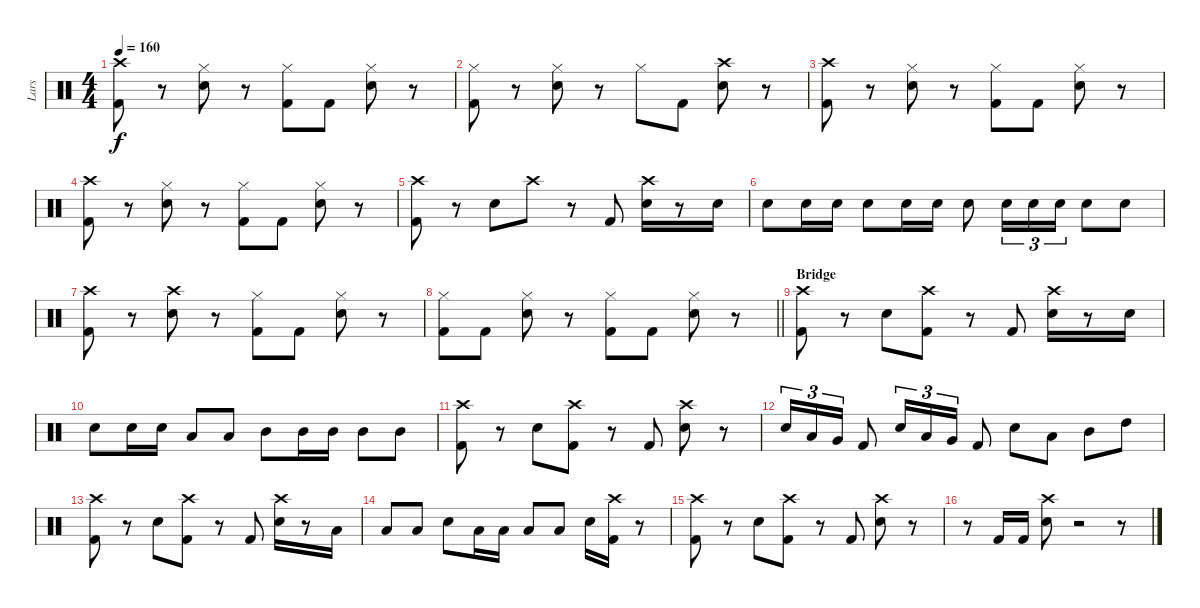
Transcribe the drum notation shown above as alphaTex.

\track ("Lars" "Lars") {instrument percussion}
\staff {score}
\articulation defaults
\ts (4 4)
\tempo 160
\clef neutral
\ks c
("Kick (hit) 2" "Crash high (hit)").8{dy f} r.8 ("Hi-Hat (closed)" "Snare (hit) 2").8 r.8 ("Hi-Hat (closed)" "Kick (hit) 2").8 "Kick (hit) 2".8 ("Snare (hit) 2" "Hi-Hat (closed)").8 r.8 |
("Kick (hit) 2" "Hi-Hat (closed)").8 r.8 ("Snare (hit) 2" "Hi-Hat (closed)").8 r.8 "Hi-Hat (closed)".8 "Kick (hit) 2".8 ("Crash high (hit)" "Snare (hit) 2").8 r.8 |
("Kick (hit) 2" "Crash high (hit)").8 r.8 ("Hi-Hat (closed)" "Snare (hit) 2").8 r.8 ("Hi-Hat (closed)" "Kick (hit) 2").8 "Kick (hit) 2".8 ("Snare (hit) 2" "Hi-Hat (closed)").8 r.8 |
("Kick (hit) 2" "Crash high (hit)").8 r.8 ("Hi-Hat (closed)" "Snare (hit) 2").8 r.8 ("Hi-Hat (closed)" "Kick (hit) 2").8 "Kick (hit) 2".8 ("Snare (hit) 2" "Hi-Hat (closed)").8 r.8 |
("Crash high (hit)" "Kick (hit) 2").8 r.8 "Snare (hit) 2".8 "Crash high (hit)".8 r.8 "Kick (hit) 2".8 ("Crash high (hit)" "Snare (hit) 2").16 r.8 "Snare (hit) 2".16 |
"Snare (hit) 2".8 "Snare (hit) 2".16 "Snare (hit) 2".16 "Snare (hit) 2".8 "Snare (hit) 2".16 "Snare (hit) 2".16 "Snare (hit) 2".8 "Snare (hit) 2".16{tu (3 2)} "Snare (hit) 2".16{tu (3 2)} "Snare (hit) 2".16{tu (3 2)} "Snare (hit) 2".8 "Snare (hit) 2".8 |
("Crash high (hit)" "Kick (hit) 2").8 r.8 ("Crash high (hit)" "Snare (hit) 2").8 r.8 ("Hi-Hat (closed)" "Kick (hit) 2").8 "Kick (hit) 2".8 ("Hi-Hat (closed)" "Snare (hit) 2").8 r.8 |
\barLineRight lightlight
("Kick (hit) 2" "Hi-Hat (closed)").8 "Kick (hit) 2".8 ("Snare (hit) 2" "Hi-Hat (closed)").8 r.8 ("Kick (hit) 2" "Hi-Hat (closed)").8 "Kick (hit) 2".8 ("Snare (hit) 2" "Hi-Hat (closed)").8 r.8 |
\section ("" "Bridge")
("Crash high (hit)" "Kick (hit) 2").8 r.8 "Snare (hit) 2".8 ("Crash high (hit)" "Kick (hit) 2").8 r.8 "Kick (hit) 2".8 ("Crash high (hit)" "Snare (hit) 2").16 r.8 "Snare (hit) 2".16 |
"Snare (hit) 2".8 "Snare (hit) 2".16 "Snare (hit) 2".16 "Low Tom (hit)".8 "Low Tom (hit)".8 "Mid Tom (hit)".8 "Mid Tom (hit)".16 "Mid Tom (hit)".16 "Mid Tom (hit)".8 "Mid Tom (hit)".8 |
("Kick (hit) 2" "Crash high (hit)").8 r.8 "Snare (hit) 2".8 ("Crash high (hit)" "Kick (hit) 2").8 r.8 "Kick (hit) 2".8 ("Crash high (hit)" "Snare (hit) 2").8 r.8 |
"Snare (hit) 2".16{tu (3 2)} "Low Tom (hit)".16{tu (3 2)} "Very Low Tom (hit)".16{tu (3 2)} "Kick (hit) 2".8 "Snare (hit) 2".16{tu (3 2)} "Low Tom (hit)".16{tu (3 2)} "Very Low Tom (hit)".16{tu (3 2)} "Kick (hit) 2".8 "Snare (hit) 2".8 "Low Tom (hit)".8 "Mid Tom (hit)".8 "High Tom (hit)".8 |
("Kick (hit) 2" "Crash high (hit)").8 r.8 "Snare (hit) 2".8 ("Crash high (hit)" "Kick (hit) 2").8 r.8 "Kick (hit) 2".8 ("Crash high (hit)" "Snare (hit) 2").16 r.8 "Low Tom (hit)".16 |
"Low Tom (hit)".8 "Low Tom (hit)".8 "Snare (hit) 2".8 "Low Tom (hit)".16 "Low Tom (hit)".16 "Low Tom (hit)".8 "Low Tom (hit)".8 "Snare (hit) 2".16 ("Kick (hit) 2" "Crash high (hit)").16 r.8 |
("Crash high (hit)" "Kick (hit) 2").8 r.8 "Snare (hit) 2".8 ("Crash high (hit)" "Kick (hit) 2").8 r.8 "Kick (hit) 2".8 ("Snare (hit) 2" "Crash high (hit)").8 r.8 |
r.8 "Kick (hit) 2".16 "Kick (hit) 2".16 ("Crash high (hit)" "Snare (hit) 2").8 r.2 r.8
